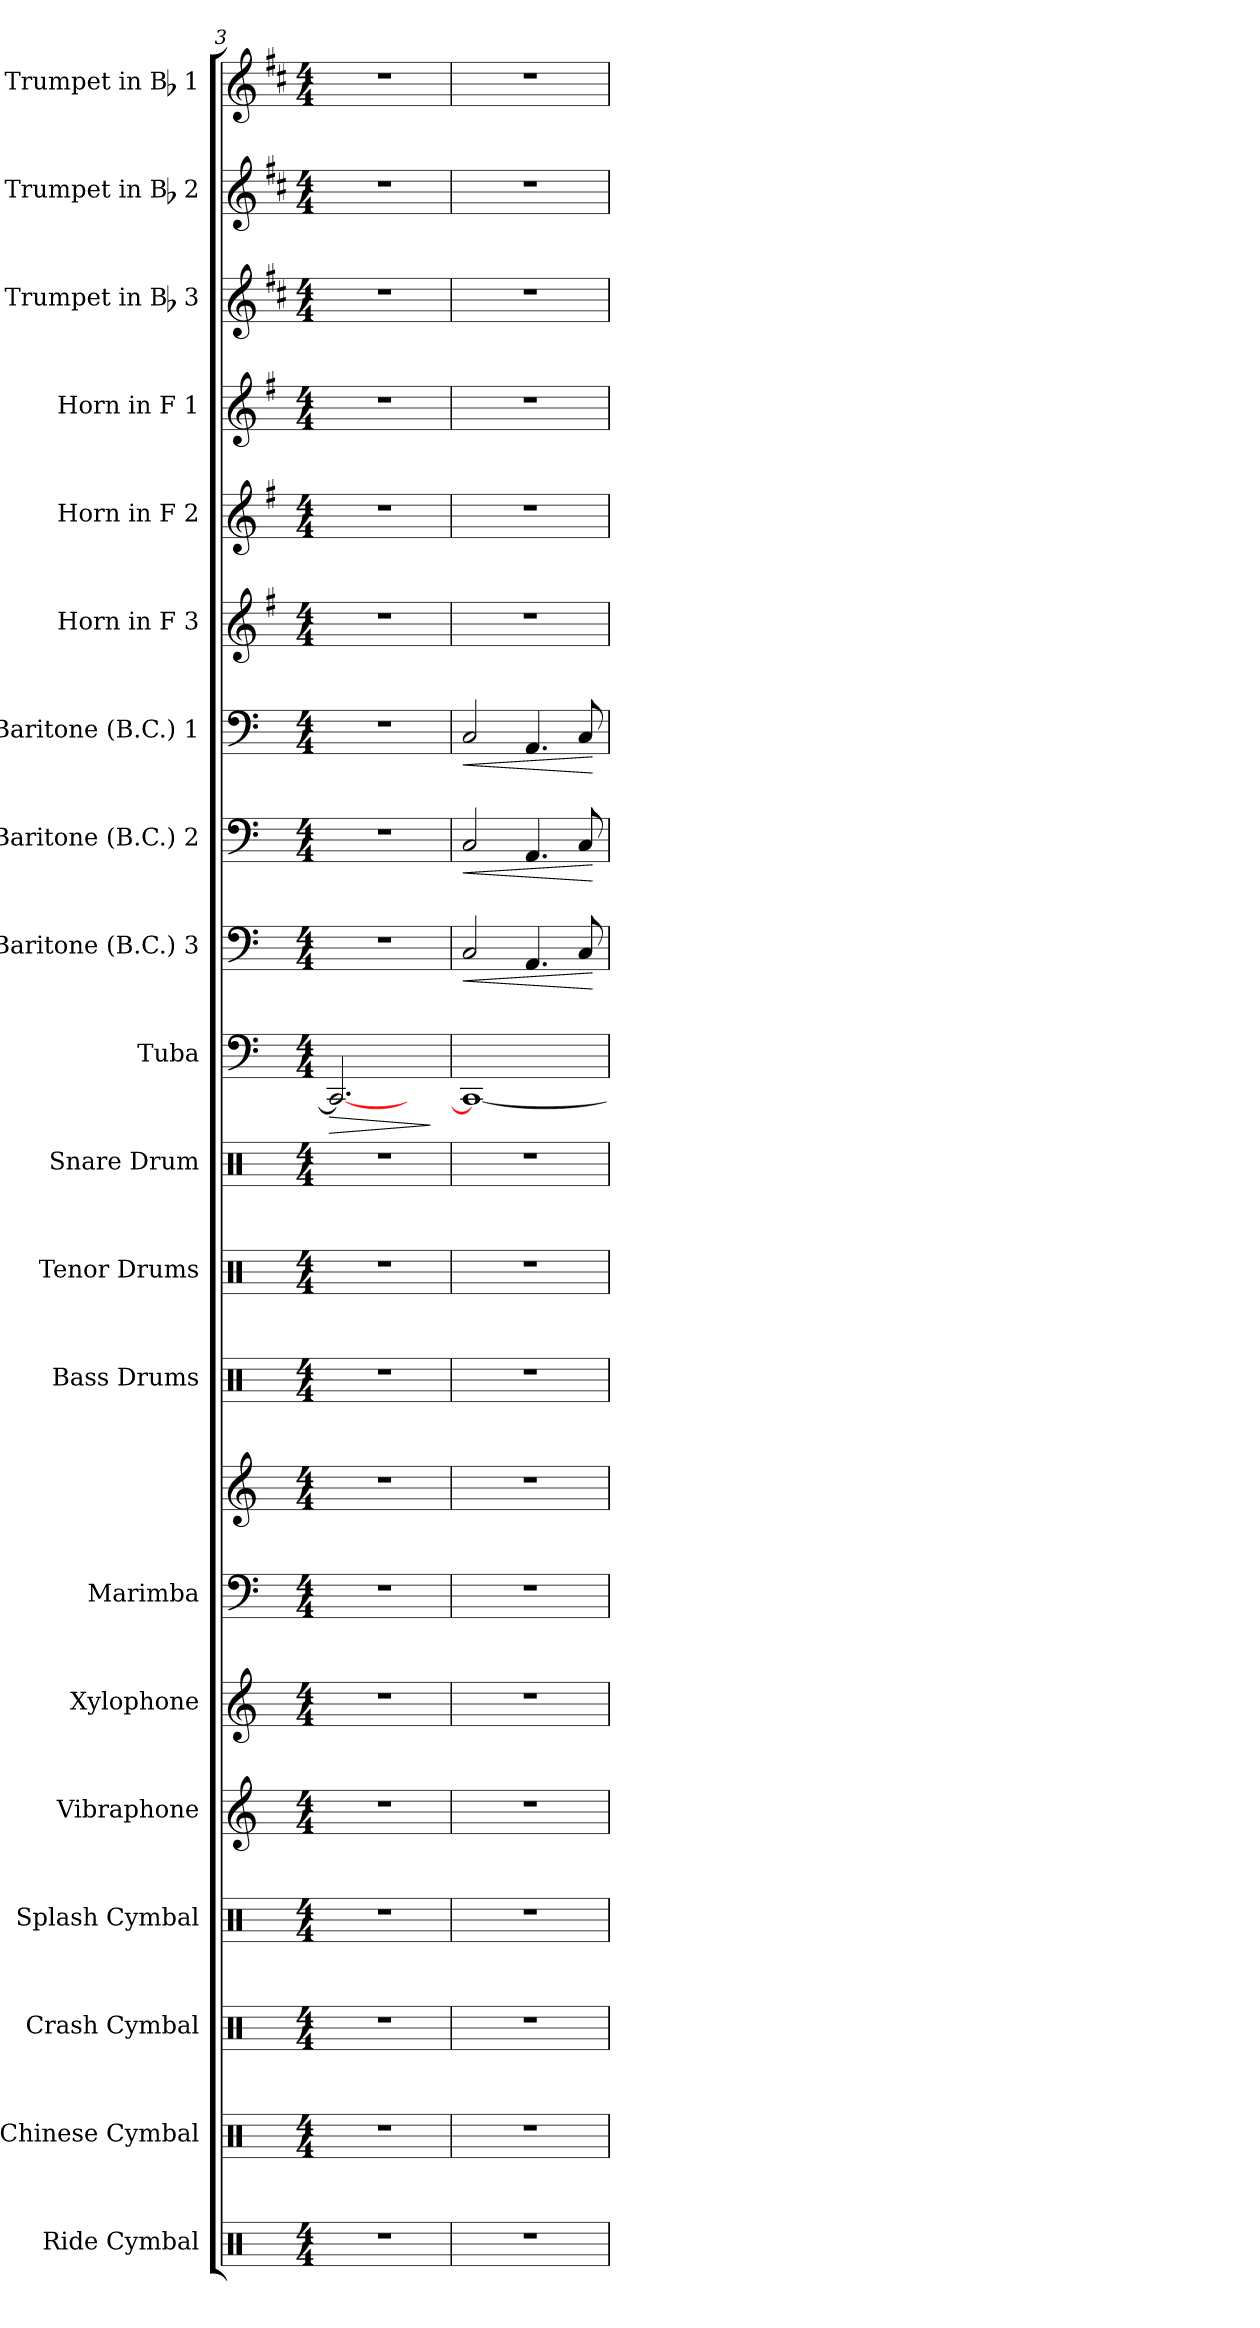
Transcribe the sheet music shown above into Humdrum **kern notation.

**kern	**kern	**kern	**kern	**kern	**kern	**kern	**kern	**kern	**kern	**kern	**kern	**dynam	**kern	**dynam	**kern	**dynam	**kern	**dynam	**kern	**kern	**kern	**kern	**kern	**kern
*part20	*part19	*part18	*part17	*part16	*part15	*part14	*part14	*part13	*part12	*part11	*part10	*part10	*part9	*part9	*part8	*part8	*part7	*part7	*part6	*part5	*part4	*part3	*part2	*part1
*staff21	*staff20	*staff19	*staff18	*staff17	*staff16	*staff15	*staff14	*staff13	*staff12	*staff11	*staff10	*staff10	*staff9	*staff9	*staff8	*staff8	*staff7	*staff7	*staff6	*staff5	*staff4	*staff3	*staff2	*staff1
*I"Ride Cymbal	*I"Chinese Cymbal	*I"Crash Cymbal	*I"Splash Cymbal	*I"Vibraphone	*I"Xylophone	*I"Marimba	*	*I"Bass Drums	*I"Tenor Drums	*I"Snare Drum	*I"Tuba	*	*I"Baritone (B.C.) 3	*	*I"Baritone (B.C.) 2	*	*I"Baritone (B.C.) 1	*	*I"Horn in F 3	*I"Horn in F 2	*I"Horn in F 1	*I"Trumpet in Bb 3	*I"Trumpet in Bb 2	*I"Trumpet in Bb 1
*I'R. Cym.	*I'Ch. Cym.	*I'Cr. Cym.	*I'Sp. Cym.	*I'Vib.	*I'Xyl.	*I'Mrm.	*	*I'BD	*I'TD	*I'SD	*I'Tuba	*	*I'Bar. 3	*	*I'Bar. 2	*	*I'Bar. 1	*	*I'Hn. 3	*I'Hn. 2	*I'Hn. 1	*	*	*
*clefX	*clefX	*clefX	*clefX	*clefG2	*clefG2	*clefF4	*clefG2	*clefX	*clefX	*clefX	*clefF4	*	*clefF4	*	*clefF4	*	*clefF4	*	*clefG2	*clefG2	*clefG2	*clefG2	*clefG2	*clefG2
*	*	*	*	*	*ITrd-7c-12	*	*	*	*	*	*	*	*	*	*	*	*	*	*ITrd4c7	*ITrd4c7	*ITrd4c7	*ITrd1c2	*ITrd1c2	*ITrd1c2
*k[]	*k[]	*k[]	*k[]	*k[]	*k[]	*k[]	*k[]	*k[]	*k[]	*k[]	*k[]	*	*k[]	*	*k[]	*	*k[]	*	*k[]	*k[]	*k[]	*k[]	*k[]	*k[]
*M4/4	*M4/4	*M4/4	*M4/4	*M4/4	*M4/4	*M4/4	*M4/4	*M4/4	*M4/4	*M4/4	*M4/4	*	*M4/4	*	*M4/4	*	*M4/4	*	*M4/4	*M4/4	*M4/4	*M4/4	*M4/4	*M4/4
=3	=3	=3	=3	=3	=3	=3	=3	=3	=3	=3	=3	=3	=3	=3	=3	=3	=3	=3	=3	=3	=3	=3	=3	=3
!	!	!	!	!	!	!	!	!	!	!	!	!LO:HP:b	!	!	!	!	!	!	!	!	!	!	!	!
1r	1r	1r	1r	1r	1r	1r	1r	1r	1r	1r	2.CC/_	>	1r	.	1r	.	1r	.	1r	1r	1r	1r	1r	1r
.	.	.	.	.	.	.	.	.	.	.	4ryy	.	.	.	.	.	.	.	.	.	.	.	.	.
.	.	.	.	.	.	.	.	.	.	.	.	]	.	.	.	.	.	.	.	.	.	.	.	.
=4	=4	=4	=4	=4	=4	=4	=4	=4	=4	=4	=4	=4	=4	=4	=4	=4	=4	=4	=4	=4	=4	=4	=4	=4
!	!	!	!	!	!	!	!	!	!	!	!	!	!	!LO:HP:b	!	!LO:HP:b	!	!LO:HP:b	!	!	!	!	!	!
1r	1r	1r	1r	1r	1r	1r	1r	1r	1r	1r	1CC_	.	2C/	<	2C/	<	2C/	<	1r	1r	1r	1r	1r	1r
.	.	.	.	.	.	.	.	.	.	.	.	.	4.AA/	.	4.AA/	.	4.AA/	.	.	.	.	.	.	.
.	.	.	.	.	.	.	.	.	.	.	.	.	8C/	.	8C/	.	8C/	.	.	.	.	.	.	.
.	.	.	.	.	.	.	.	.	.	.	.	.	.	[	.	[	.	[	.	.	.	.	.	.
=	=	=	=	=	=	=	=	=	=	=	=	=	=	=	=	=	=	=	=	=	=	=	=	=
*-	*-	*-	*-	*-	*-	*-	*-	*-	*-	*-	*-	*-	*-	*-	*-	*-	*-	*-	*-	*-	*-	*-	*-	*-
